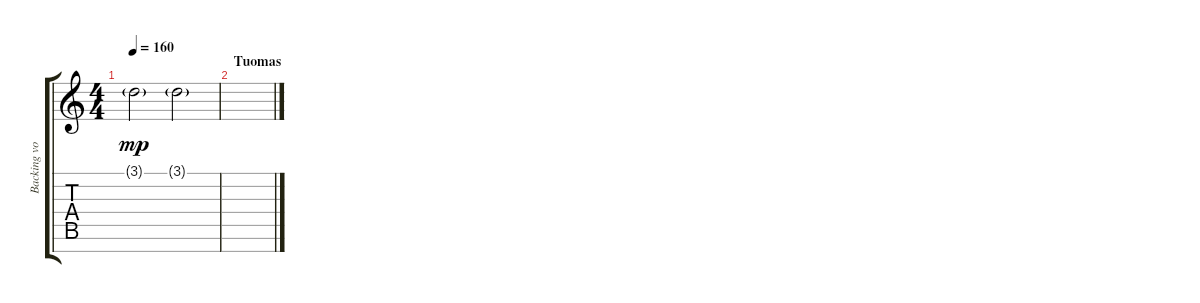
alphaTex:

\track ("Backing vocals" "Backing vo") {instrument lead6voice}
\staff {score tabs}
\tuning (B4 E4 B3 G3 D3 A2 E2) {hide}
\ts (4 4)
\tempo 160
\clef g2
\ks c
3.1{g}.2{dy mp} 3.1{g}.2 |
\section ("" "Tuomas")
